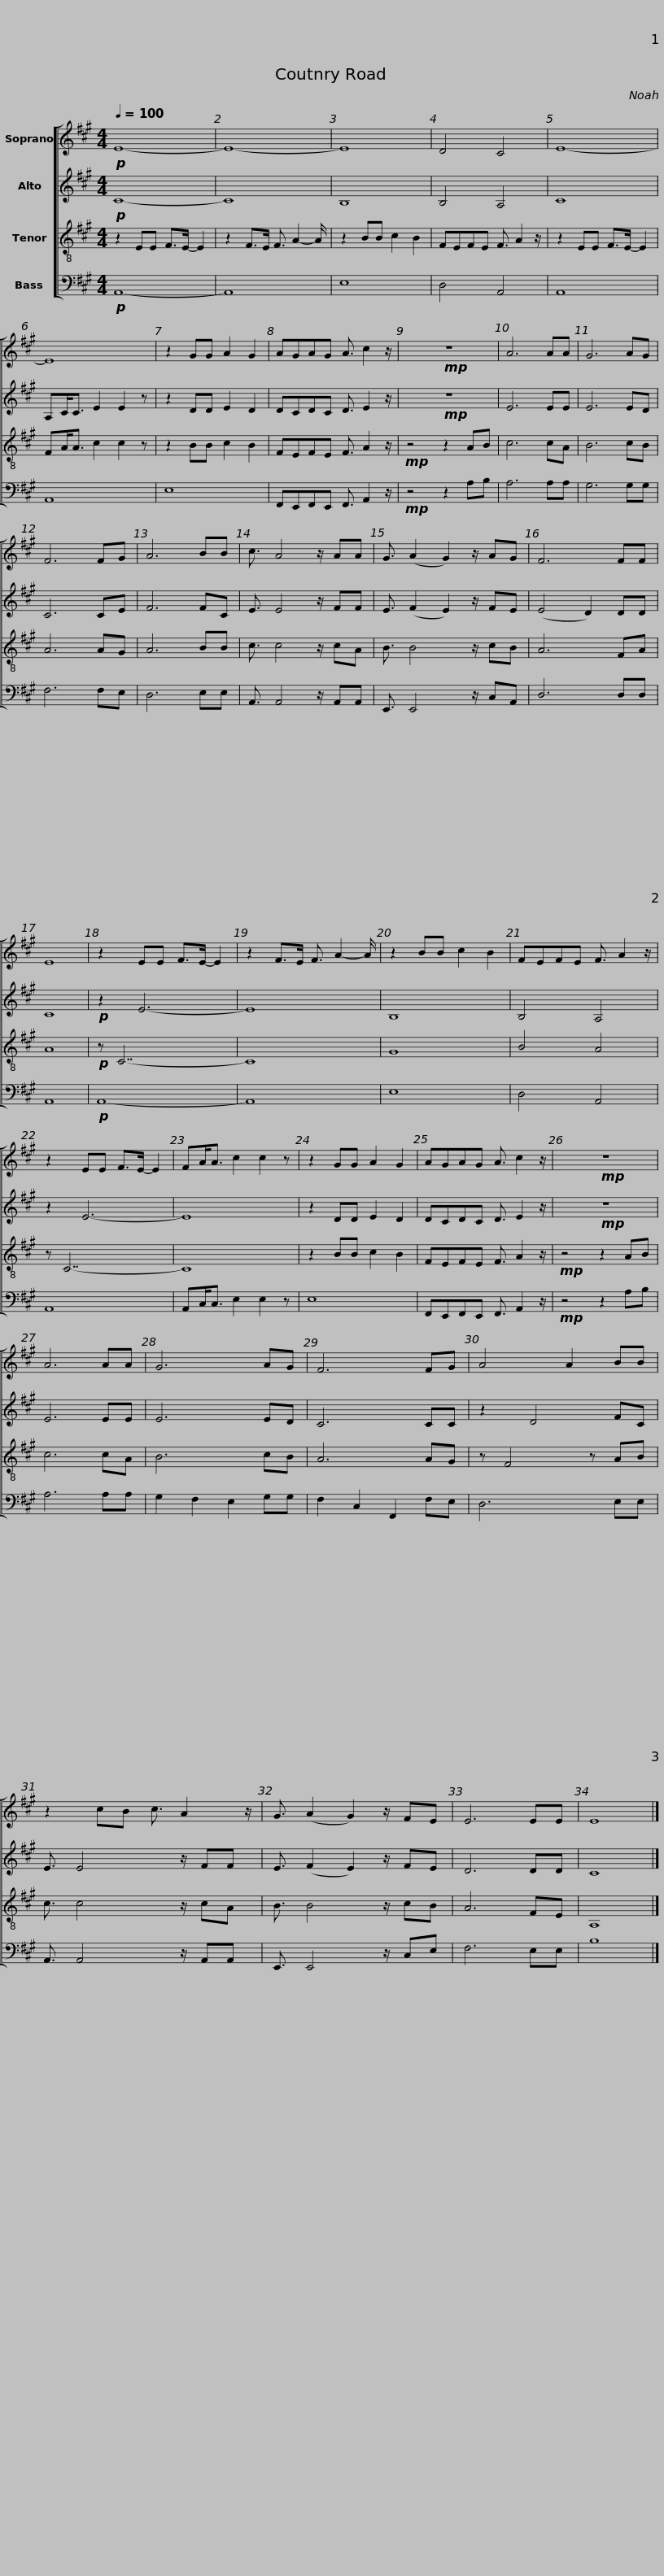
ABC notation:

X:1
%%score [ 1 2 3 4 ]
L:1/8
Q:1/4=100
M:4/4
I:linebreak $
K:A
V:1 treble
V:2 treble
V:3 treble-8
V:4 bass
V:1
!p! E8- | E8- | E8 | D4 C4 | E8- |$ %5
 E8 | z2 GG A2 G2 | AGAG A3/2 c2 z/ |!mp! z8 | A6 AA | %10
 G6 AG | F6 FG | A6 BB |$ c3/2 A4 z/ AA | G3/2 (A2 G2) z/ AG | %15
 F6 FF | E8 | z2 EE F>E- E2 | z2 F>E F3/2 A2- A/ | z2 BB c2 B2 |$ %20
 FEFE F3/2 A2 z/ | z2 EE F>E- E2 | FA<A c2 c2 z | z2 GG A2 G2 | AGAG A3/2 c2 z/ | %25
!mp! z8 |$ A6 AA | G6 AG | F6 FG | A4 A2 BB | %30
 z2 cB c3/2 A2 z/ | G3/2 (A2 G2) z/ FE | E6 EE |$ E8 |] %34
V:2
!p! C8- | C8 | B,8 | B,4 A,4 | C8 |$ %5
 A,C<C E2 E2 z | z2 DD E2 D2 | DCDC D3/2 E2 z/ |!mp! z8 | E6 EE | %10
 E6 ED | C6 CE | F6 FC |$ E3/2 E4 z/ FF | E3/2 (F2 E2) z/ FE | %15
 (E4 D2) DD | C8 |!p! z2 E6- | E8 | B,8 |$ %20
 B,4 A,4 | z2 E6- | E8 | z2 DD E2 D2 | DCDC D3/2 E2 z/ | %25
!mp! z8 |$ E6 EE | E6 ED | C6 CC | z2 D4 FC | %30
 E3/2 E4 z/ FF | E3/2 (F2 E2) z/ FE | D6 DD |$ C8 |] %34
V:3
 z2 EE F>E- E2 | z2 F>E F3/2 A2- A/ | z2 BB c2 B2 | FEFE F3/2 A2 z/ | z2 EE F>E- E2 |$ %5
 FA<A c2 c2 z | z2 BB c2 B2 | FEFE F3/2 A2 z/ |!mp! z4 z2 AB | c6 cA | %10
 B6 cB | A6 AG | A6 BB |$ c3/2 c4 z/ cA | B3/2 B4 z/ cB | %15
 A6 FA | A8 |!p! z C7- | C8 | G8 |$ %20
 B4 A4 | z C7- | C8 | z2 BB c2 B2 | FEFE F3/2 A2 z/ | %25
!mp! z4 z2 AB |$ c6 cA | B6 cB | A6 AG | z F4 z AB | %30
 c3/2 c4 z/ cA | B3/2 B4 z/ cB | A6 FE |$ A,8 |] %34
V:4
!p! A,,8- | A,,8 | E,8 | D,4 A,,4 | A,,8 |$ %5
 A,,8 | E,8 | F,,E,,F,,E,, F,,3/2 A,,2 z/ |!mp! z4 z2 A,B, | A,6 A,A, | %10
 G,6 G,G, | F,6 F,E, | D,6 E,E, |$ A,,3/2 A,,4 z/ A,,A,, | E,,3/2 E,,4 z/ C,A,, | %15
 D,6 D,D, | A,,8 |!p! A,,8- | A,,8 | E,8 |$ %20
 D,4 A,,4 | A,,8 | A,,C,<C, E,2 E,2 z | E,8 | F,,E,,F,,E,, F,,3/2 A,,2 z/ | %25
!mp! z4 z2 A,B, |$ A,6 A,A, | G,2 F,2 E,2 G,G, | F,2 C,2 F,,2 F,E, | D,6 E,E, | %30
 A,,3/2 A,,4 z/ A,,A,, | E,,3/2 E,,4 z/ C,E, | F,6 E,E, |$ B,8 |] %34
